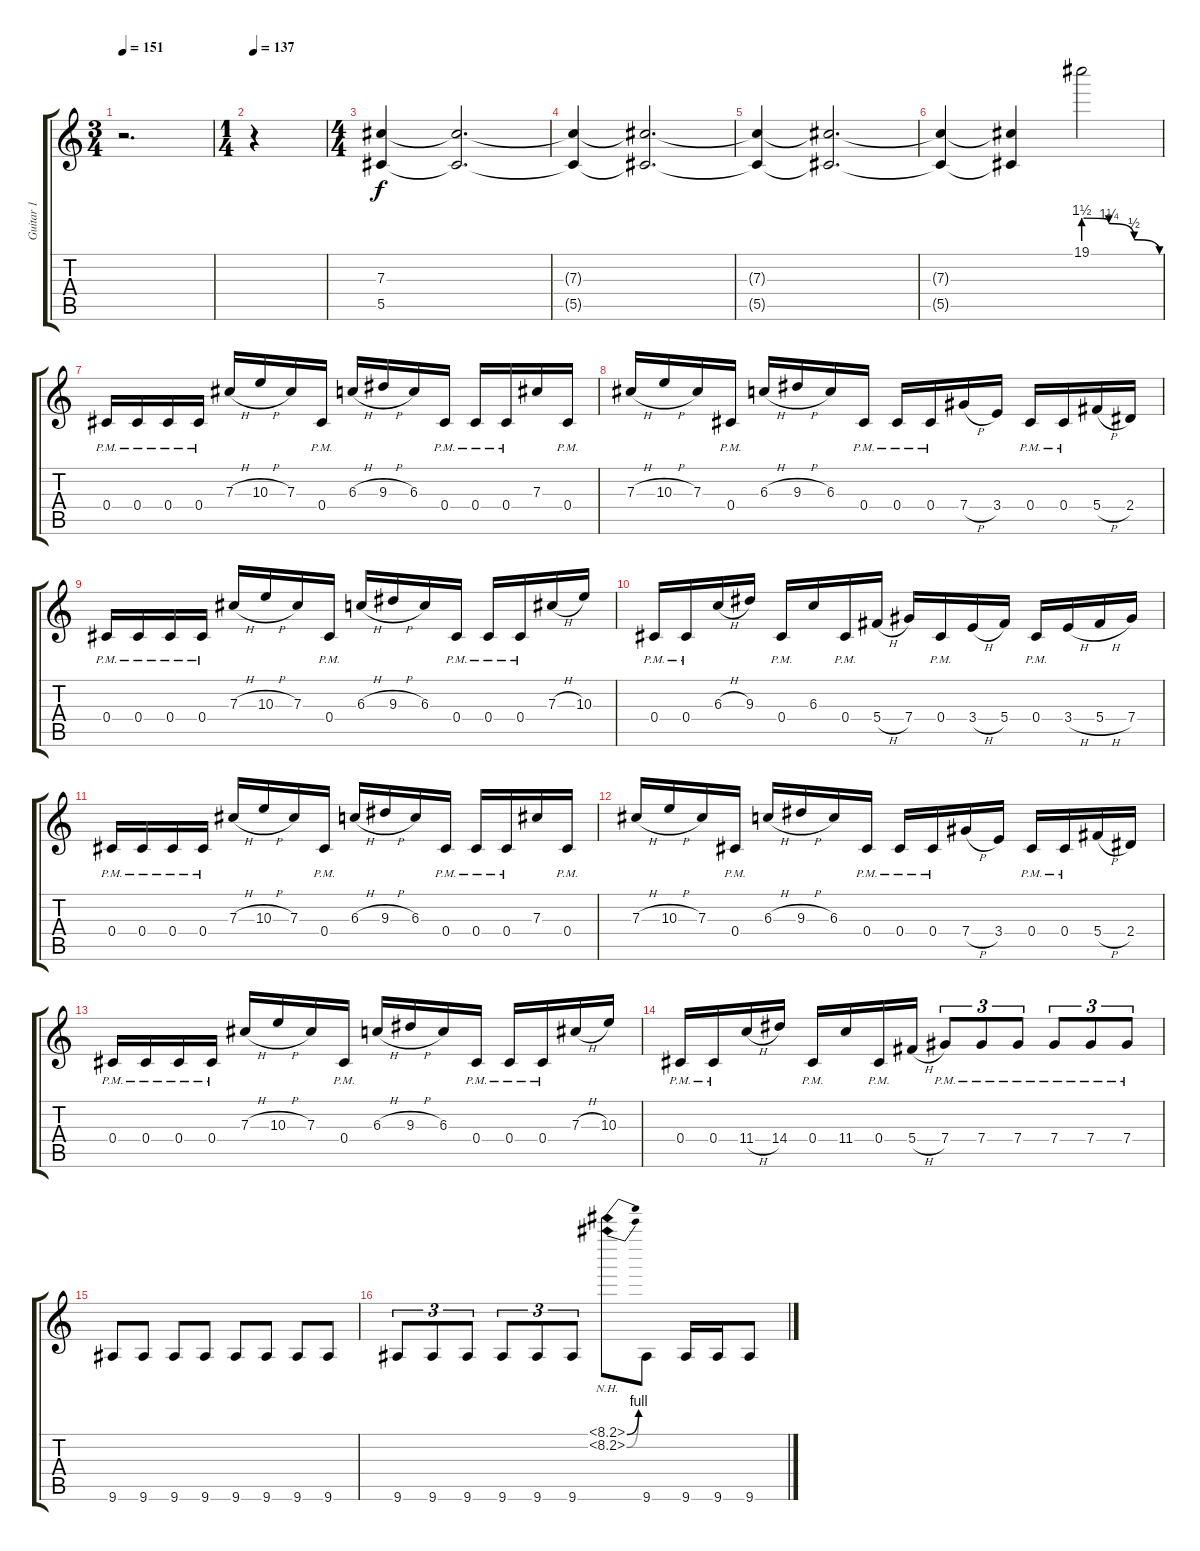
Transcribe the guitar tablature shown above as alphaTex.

\track ("Guitar 1" "Guitar 1") {instrument distortionguitar}
\staff {score tabs}
\tuning (Eb4 Bb3 Gb3 Db3 Ab2 Db2) {hide}
\ts (3 4)
\tempo 151
\clef g2
\ks c
r.2{d dy f} |
\ts (1 4)
\tempo 137
r.4 |
\ts (4 4)
(7.3 5.5).4 (7.3{t} 5.5{t}).2{d} |
(7.3{t} 5.5{t}).4 (7.3{t} 5.5{t}).2{d} |
(7.3{t} 5.5{t}).4 (7.3{t} 5.5{t}).2{d} |
(7.3{t} 5.5{t}).4 (7.3{t} 5.5{t}).4 19.1{be (custom 0 6 20 5 40 2 60 0)}.2 |
0.4{pm}.16 0.4{pm}.16 0.4{pm}.16 0.4{pm}.16 7.3{h}.16 10.3{h}.16 7.3.16 0.4{pm}.16 6.3{h}.16 9.3{h}.16 6.3.16 0.4{pm}.16 0.4{pm}.16 0.4{pm}.16 7.3.16 0.4{pm}.16 |
7.3{h}.16 10.3{h}.16 7.3.16 0.4{pm}.16 6.3{h}.16 9.3{h}.16 6.3.16 0.4{pm}.16 0.4{pm}.16 0.4{pm}.16 7.4{h}.16 3.4.16 0.4{pm}.16 0.4{pm}.16 5.4{h}.16 2.4.16 |
0.4{pm}.16 0.4{pm}.16 0.4{pm}.16 0.4{pm}.16 7.3{h}.16 10.3{h}.16 7.3.16 0.4{pm}.16 6.3{h}.16 9.3{h}.16 6.3.16 0.4{pm}.16 0.4{pm}.16 0.4{pm}.16 7.3{h}.16 10.3.16 |
0.4{pm}.16 0.4{pm}.16 6.3{h}.16 9.3.16 0.4{pm}.16 6.3.16 0.4{pm}.16 5.4{h}.16 7.4.16 0.4{pm}.16 3.4{h}.16 5.4.16 0.4{pm}.16 3.4{h}.16 5.4{h}.16 7.4.16 |
0.4{pm}.16 0.4{pm}.16 0.4{pm}.16 0.4{pm}.16 7.3{h}.16 10.3{h}.16 7.3.16 0.4{pm}.16 6.3{h}.16 9.3{h}.16 6.3.16 0.4{pm}.16 0.4{pm}.16 0.4{pm}.16 7.3.16 0.4{pm}.16 |
7.3{h}.16 10.3{h}.16 7.3.16 0.4{pm}.16 6.3{h}.16 9.3{h}.16 6.3.16 0.4{pm}.16 0.4{pm}.16 0.4{pm}.16 7.4{h}.16 3.4.16 0.4{pm}.16 0.4{pm}.16 5.4{h}.16 2.4.16 |
0.4{pm}.16 0.4{pm}.16 0.4{pm}.16 0.4{pm}.16 7.3{h}.16 10.3{h}.16 7.3.16 0.4{pm}.16 6.3{h}.16 9.3{h}.16 6.3.16 0.4{pm}.16 0.4{pm}.16 0.4{pm}.16 7.3{h}.16 10.3.16 |
0.4{pm}.16 0.4{pm}.16 11.4{h}.16 14.4.16 0.4{pm}.16 11.4.16 0.4{pm}.16 5.4{h}.16 7.4{pm}.8{tu (3 2)} 7.4{pm}.8{tu (3 2)} 7.4{pm}.8{tu (3 2)} 7.4{pm}.8{tu (3 2)} 7.4{pm}.8{tu (3 2)} 7.4{pm}.8{tu (3 2)} |
9.6.8 9.6.8 9.6.8 9.6.8 9.6.8 9.6.8 9.6.8 9.6.8 |
9.6.8{tu (3 2)} 9.6.8{tu (3 2)} 9.6.8{tu (3 2)} 9.6.8{tu (3 2)} 9.6.8{tu (3 2)} 9.6.8{tu (3 2)} (8.1{be (bend 0 0 60 4) nh} 8.2{be (bend 0 0 60 4) nh}).8 9.6.8 9.6.16 9.6.16 9.6.8
